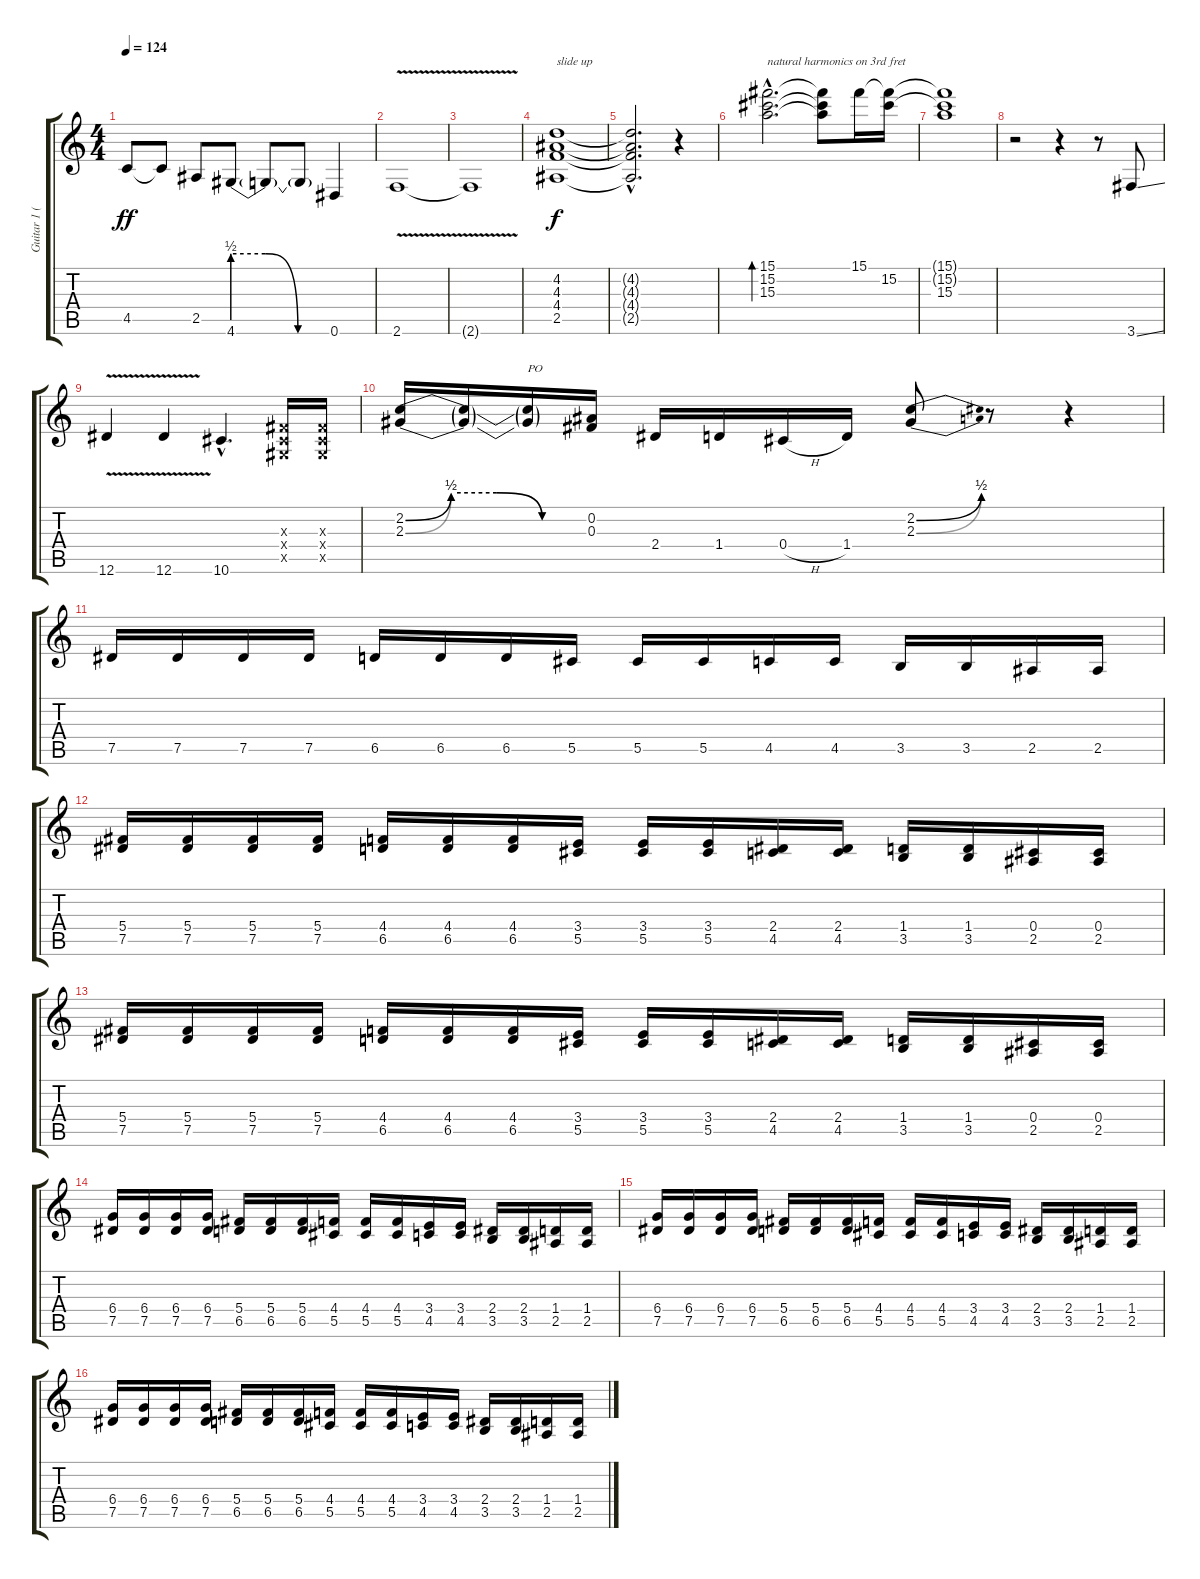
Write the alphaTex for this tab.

\track ("Guitar 1 (Slash)" "Guitar 1 (") {instrument overdrivenguitar}
\staff {score tabs}
\tuning (Eb4 Bb3 Gb3 Db3 Ab2 Eb2) {hide}
\ts (4 4)
\tempo 124
\clef g2
\ks c
4.5{t}.8{dy ff} 4.5{t}.8 2.5.8 4.6{be (custom 0 2 20 2 40 0 60 0)}.8 4.6{t}.8 4.6{t}.8 0.6.4 |
2.6{v}.1 |
2.6{t}.1 |
(4.2 4.3 4.4 2.5).1{txt "slide up" dy f} |
(4.2{hac t} 4.3{hac t} 4.4{hac t} 2.5{hac t}).2{d} r.4 |
(15.1{hac} 15.2{hac} 15.3{hac}).2{d bd 240 txt "natural harmonics on 3rd fret"} (15.1{t} 15.2{t} 15.3{t}).8 15.1.16 (15.1{t} 15.2).16 |
(15.1{t} 15.2{t} 15.3).1 |
r.2 r.4 r.8 3.6{ss}.8 |
12.6{v}.4 12.6{v}.4 10.6{hac}.4{d} (0.3{x} 0.4{x} 0.5{x}).16 (0.3{x} 0.4{x} 0.5{x}).16 |
(2.2{be (custom 0 0 15 2 30 2 45 0 60 0)} 2.3{be (custom 0 0 15 2 30 2 45 0 60 0)}).16 (2.2{t} 2.3{t}).16 (2.2{t} 2.3{t}).16{txt "PO"} (0.2 0.3).16 2.4.16 1.4.16 0.4{h}.16 1.4.16 (2.2{be (bend 0 0 60 2)} 2.3{be (bend 0 0 60 2)}).8 r.8 r.4 |
7.5.16 7.5.16 7.5.16 7.5.16 6.5.16 6.5.16 6.5.16 5.5.16 5.5.16 5.5.16 4.5.16 4.5.16 3.5.16 3.5.16 2.5.16 2.5.16 |
(5.4 7.5).16 (5.4 7.5).16 (5.4 7.5).16 (5.4 7.5).16 (4.4 6.5).16 (4.4 6.5).16 (4.4 6.5).16 (3.4 5.5).16 (3.4 5.5).16 (3.4 5.5).16 (2.4 4.5).16 (2.4 4.5).16 (1.4 3.5).16 (1.4 3.5).16 (0.4 2.5).16 (0.4 2.5).16 |
(5.4 7.5).16 (5.4 7.5).16 (5.4 7.5).16 (5.4 7.5).16 (4.4 6.5).16 (4.4 6.5).16 (4.4 6.5).16 (3.4 5.5).16 (3.4 5.5).16 (3.4 5.5).16 (2.4 4.5).16 (2.4 4.5).16 (1.4 3.5).16 (1.4 3.5).16 (0.4 2.5).16 (0.4 2.5).16 |
(6.4 7.5).16 (6.4 7.5).16 (6.4 7.5).16 (6.4 7.5).16 (5.4 6.5).16 (5.4 6.5).16 (5.4 6.5).16 (4.4 5.5).16 (4.4 5.5).16 (4.4 5.5).16 (3.4 4.5).16 (3.4 4.5).16 (2.4 3.5).16 (2.4 3.5).16 (1.4 2.5).16 (1.4 2.5).16 |
(6.4 7.5).16 (6.4 7.5).16 (6.4 7.5).16 (6.4 7.5).16 (5.4 6.5).16 (5.4 6.5).16 (5.4 6.5).16 (4.4 5.5).16 (4.4 5.5).16 (4.4 5.5).16 (3.4 4.5).16 (3.4 4.5).16 (2.4 3.5).16 (2.4 3.5).16 (1.4 2.5).16 (1.4 2.5).16 |
(6.4 7.5).16 (6.4 7.5).16 (6.4 7.5).16 (6.4 7.5).16 (5.4 6.5).16 (5.4 6.5).16 (5.4 6.5).16 (4.4 5.5).16 (4.4 5.5).16 (4.4 5.5).16 (3.4 4.5).16 (3.4 4.5).16 (2.4 3.5).16 (2.4 3.5).16 (1.4 2.5).16 (1.4 2.5).16
